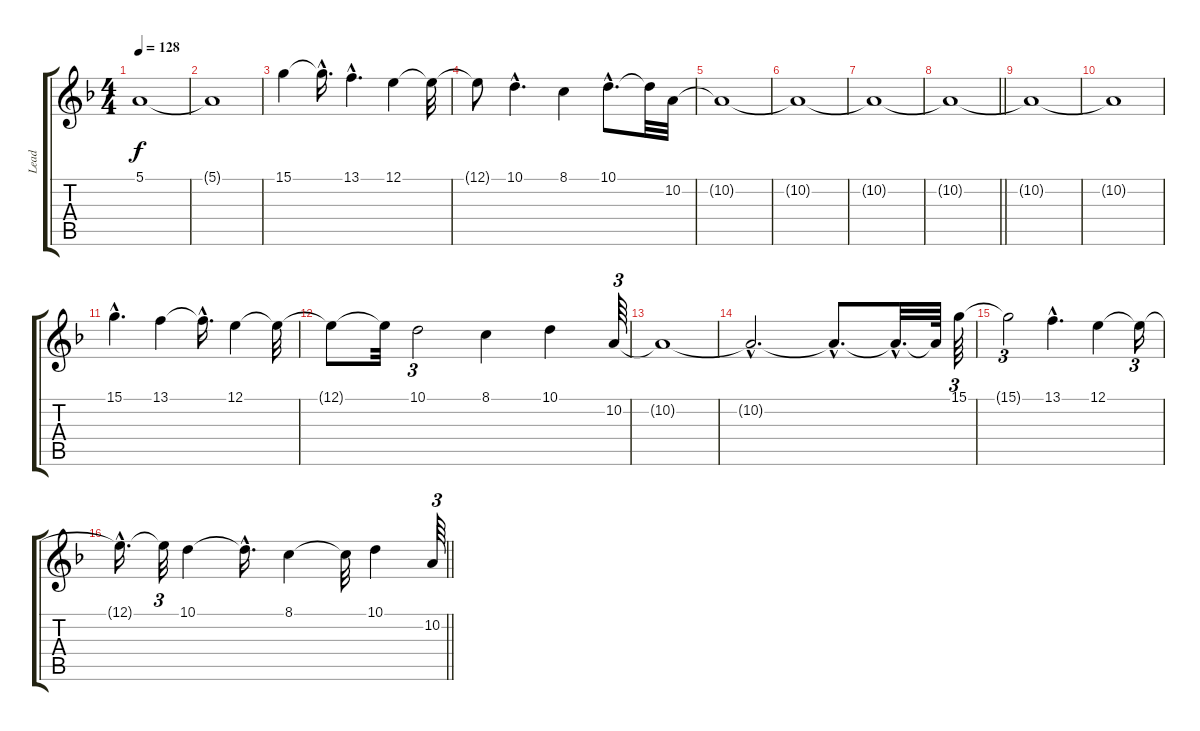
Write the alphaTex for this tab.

\track ("Lead" "Lead") {instrument lead1square}
\staff {score tabs}
\tuning (E4 B3 G3 D3 A2 E2) {hide}
\ts (4 4)
\tempo 128
\clef g2
\ks f
5.1{t}.1{dy f} |
5.1{t}.1 |
15.1.4 15.1{hac t}.16{d} 13.1{hac}.4{d} 12.1.4 12.1{t}.32 |
12.1{t}.8 10.1{hac}.4{d} 8.1.4 10.1{hac}.8{d} 10.1{t}.32 10.2.32 |
10.2{t}.1 |
10.2{t}.1 |
10.2{t}.1 |
\barLineRight lightlight
10.2{t}.1 |
10.2{t}.1 |
10.2{t}.1 |
15.1{hac}.4{d} 13.1.4 13.1{hac t}.16{d} 12.1.4 12.1{t}.32 |
12.1{t}.8 12.1{t}.32 10.1.2{tu (3 2)} 8.1.4 10.1.4 10.2.64{tu (3 2)} |
10.2{t}.1 |
10.2{hac t}.2{d} 10.2{hac t}.8{d} 10.2{hac t}.32{d} 10.2{t}.64 15.1.64{tu (3 2)} |
15.1{t}.2{tu (3 2)} 13.1{hac}.4{d} 12.1.4 12.1{t}.16{tu (3 2)} |
\barLineRight lightlight
12.1{hac t}.16{d} 12.1{t}.32{tu (3 2)} 10.1.4 10.1{hac t}.16{d} 8.1.4 8.1{t}.32 10.1.4 10.2.64{tu (3 2)}
